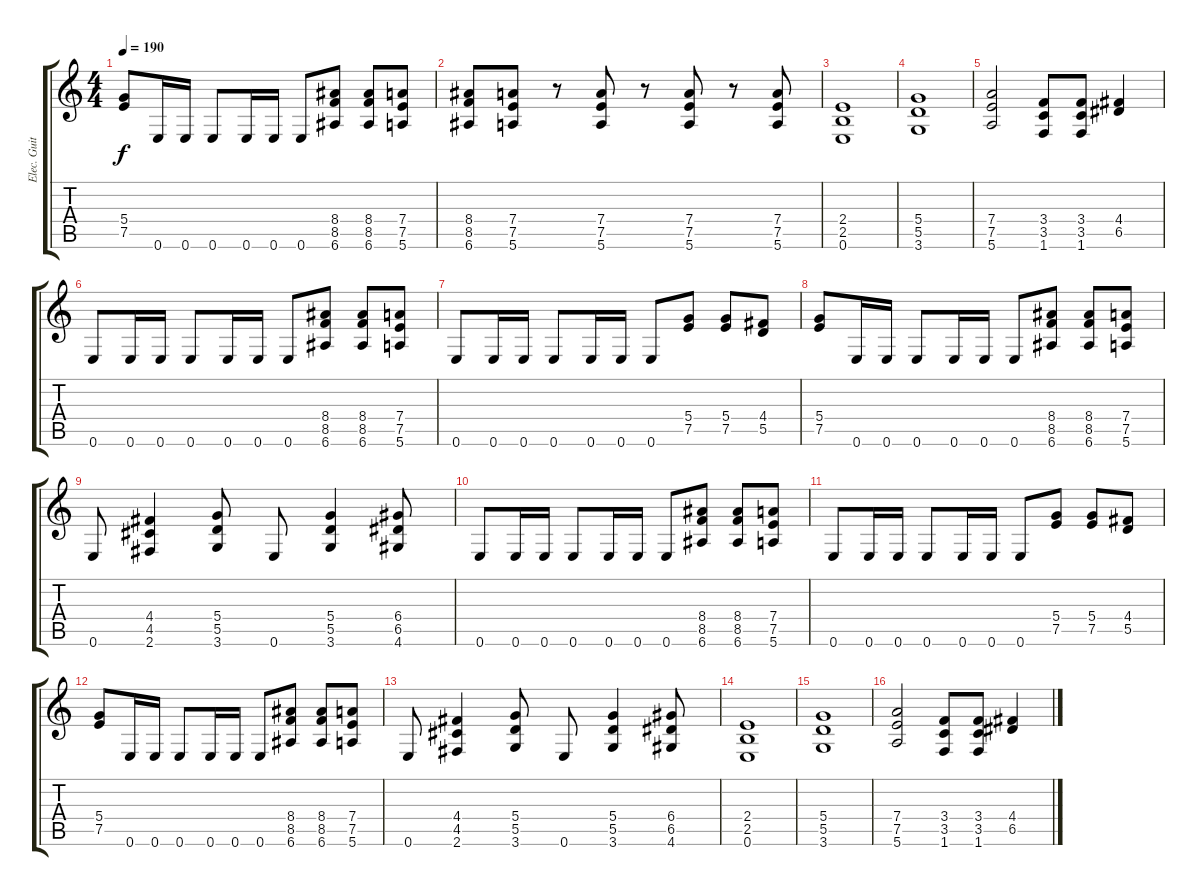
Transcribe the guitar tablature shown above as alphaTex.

\track ("Elec. Guitar 1" "Elec. Guit") {instrument distortionguitar}
\staff {score tabs}
\tuning (E4 B3 G3 D3 A2 E2) {hide}
\ts (4 4)
\tempo 190
\clef g2
\ks c
(5.4 7.5).8{dy f} 0.6.16 0.6.16 0.6.8 0.6.16 0.6.16 0.6.8 (8.4 8.5 6.6).8 (8.4 8.5 6.6).8 (7.4 7.5 5.6).8 |
(8.4 8.5 6.6).8 (7.4 7.5 5.6).8 r.8 (7.4 7.5 5.6).8 r.8 (7.4 7.5 5.6).8 r.8 (7.4 7.5 5.6).8 |
(2.4 2.5 0.6).1 |
(5.4 5.5 3.6).1 |
(7.4 7.5 5.6).2 (3.4 3.5 1.6).8{instrument electricguitarmuted} (3.4 3.5 1.6).8 (4.4 6.5).4{instrument distortionguitar} |
0.6.8 0.6.16 0.6.16 0.6.8 0.6.16 0.6.16 0.6.8 (8.4 8.5 6.6).8 (8.4 8.5 6.6).8 (7.4 7.5 5.6).8 |
0.6.8 0.6.16 0.6.16 0.6.8 0.6.16 0.6.16 0.6.8 (5.4 7.5).8 (5.4 7.5).8 (4.4 5.5).8 |
(5.4 7.5).8 0.6.16 0.6.16 0.6.8 0.6.16 0.6.16 0.6.8 (8.4 8.5 6.6).8 (8.4 8.5 6.6).8 (7.4 7.5 5.6).8 |
0.6.8 (4.4 4.5 2.6).4 (5.4 5.5 3.6).8 0.6.8 (5.4 5.5 3.6).4 (6.4 6.5 4.6).8 |
0.6.8 0.6.16 0.6.16 0.6.8 0.6.16 0.6.16 0.6.8 (8.4 8.5 6.6).8 (8.4 8.5 6.6).8 (7.4 7.5 5.6).8 |
0.6.8 0.6.16 0.6.16 0.6.8 0.6.16 0.6.16 0.6.8 (5.4 7.5).8 (5.4 7.5).8 (4.4 5.5).8 |
(5.4 7.5).8 0.6.16 0.6.16 0.6.8 0.6.16 0.6.16 0.6.8 (8.4 8.5 6.6).8 (8.4 8.5 6.6).8 (7.4 7.5 5.6).8 |
0.6.8 (4.4 4.5 2.6).4 (5.4 5.5 3.6).8 0.6.8 (5.4 5.5 3.6).4 (6.4 6.5 4.6).8 |
(2.4 2.5 0.6).1 |
(5.4 5.5 3.6).1 |
(7.4 7.5 5.6).2 (3.4 3.5 1.6).8{instrument electricguitarmuted} (3.4 3.5 1.6).8 (4.4 6.5).4{instrument distortionguitar}
